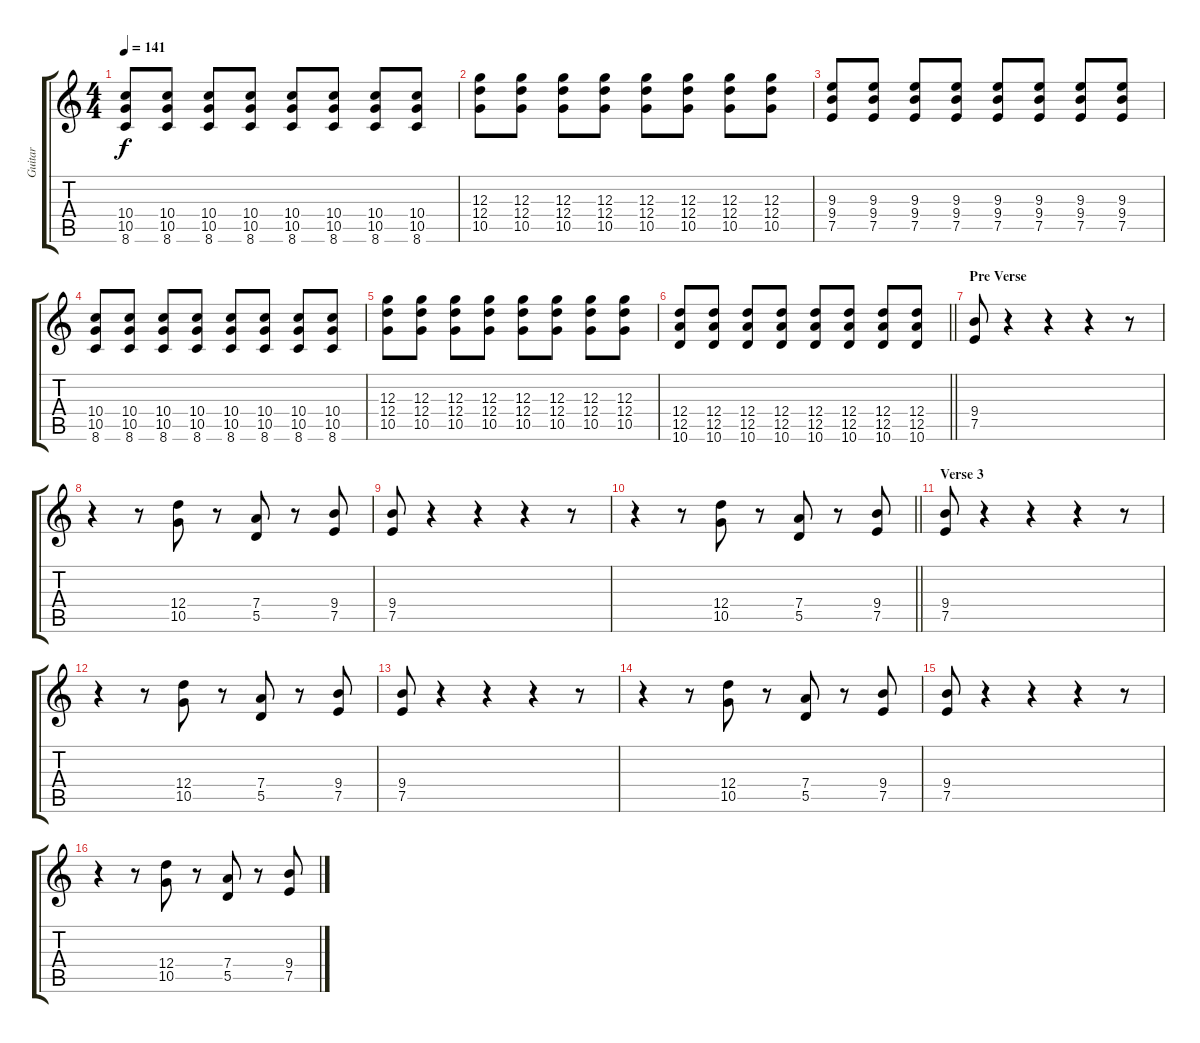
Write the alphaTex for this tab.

\track ("Guitar" "Guitar") {instrument distortionguitar}
\staff {score tabs}
\tuning (E4 B3 G3 D3 A2 E2) {hide}
\ts (4 4)
\tempo 141
\clef g2
\ks c
(10.4 10.5 8.6).8{dy f} (10.4 10.5 8.6).8 (10.4 10.5 8.6).8 (10.4 10.5 8.6).8 (10.4 10.5 8.6).8 (10.4 10.5 8.6).8 (10.4 10.5 8.6).8 (10.4 10.5 8.6).8 |
(12.3 12.4 10.5).8 (12.3 12.4 10.5).8 (12.3 12.4 10.5).8 (12.3 12.4 10.5).8 (12.3 12.4 10.5).8 (12.3 12.4 10.5).8 (12.3 12.4 10.5).8 (12.3 12.4 10.5).8 |
(9.3 9.4 7.5).8 (9.3 9.4 7.5).8 (9.3 9.4 7.5).8 (9.3 9.4 7.5).8 (9.3 9.4 7.5).8 (9.3 9.4 7.5).8 (9.3 9.4 7.5).8 (9.3 9.4 7.5).8 |
(10.4 10.5 8.6).8 (10.4 10.5 8.6).8 (10.4 10.5 8.6).8 (10.4 10.5 8.6).8 (10.4 10.5 8.6).8 (10.4 10.5 8.6).8 (10.4 10.5 8.6).8 (10.4 10.5 8.6).8 |
(12.3 12.4 10.5).8 (12.3 12.4 10.5).8 (12.3 12.4 10.5).8 (12.3 12.4 10.5).8 (12.3 12.4 10.5).8 (12.3 12.4 10.5).8 (12.3 12.4 10.5).8 (12.3 12.4 10.5).8 |
\barLineRight lightlight
(12.4 12.5 10.6).8 (12.4 12.5 10.6).8 (12.4 12.5 10.6).8 (12.4 12.5 10.6).8 (12.4 12.5 10.6).8 (12.4 12.5 10.6).8 (12.4 12.5 10.6).8 (12.4 12.5 10.6).8 |
\section ("" "Pre Verse")
(9.4 7.5).8 r.4 r.4 r.4 r.8 |
r.4 r.8 (12.4 10.5).8 r.8 (7.4 5.5).8 r.8 (9.4 7.5).8 |
(9.4 7.5).8 r.4 r.4 r.4 r.8 |
\barLineRight lightlight
r.4 r.8 (12.4 10.5).8 r.8 (7.4 5.5).8 r.8 (9.4 7.5).8 |
\section ("" "Verse 3")
(9.4 7.5).8 r.4 r.4 r.4 r.8 |
r.4 r.8 (12.4 10.5).8 r.8 (7.4 5.5).8 r.8 (9.4 7.5).8 |
(9.4 7.5).8 r.4 r.4 r.4 r.8 |
r.4 r.8 (12.4 10.5).8 r.8 (7.4 5.5).8 r.8 (9.4 7.5).8 |
(9.4 7.5).8 r.4 r.4 r.4 r.8 |
r.4 r.8 (12.4 10.5).8 r.8 (7.4 5.5).8 r.8 (9.4 7.5).8
